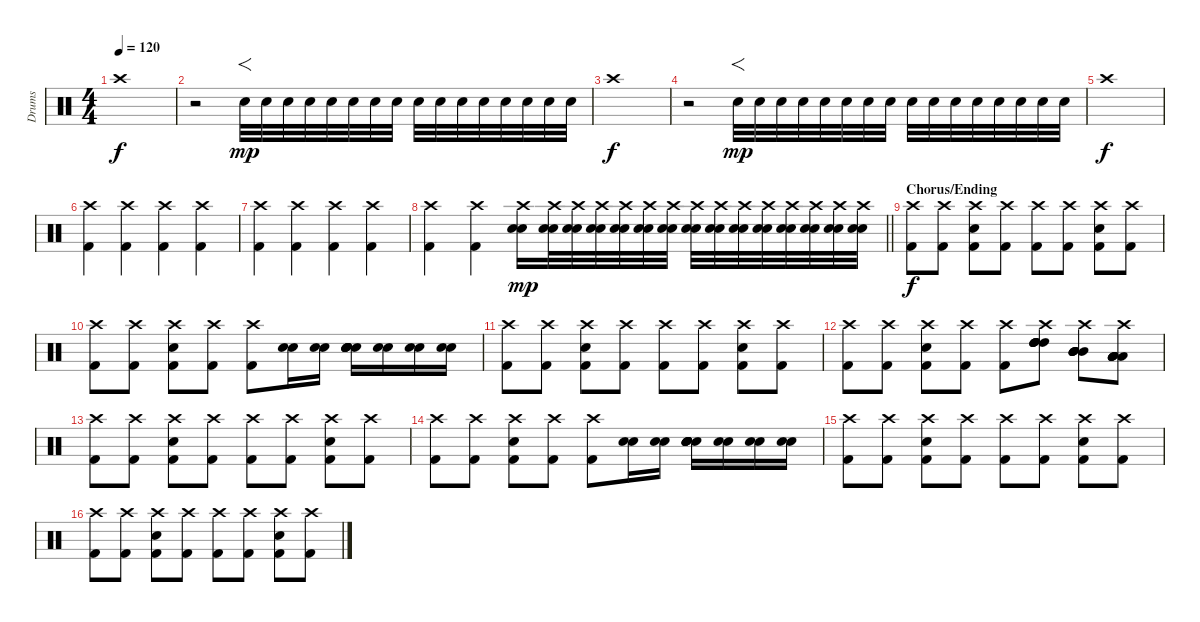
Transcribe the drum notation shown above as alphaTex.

\track ("Drums" "Drums") {instrument percussion}
\staff {score}
\articulation defaults
\ts (4 4)
\tempo 120
\clef neutral
\ks c "Crash high (hit)".1{dy f}
|
r.2 "Snare (hit) 2".32{f dy mp} "Snare (hit) 2".32 "Snare (hit) 2".32 "Snare (hit) 2".32 "Snare (hit) 2".32 "Snare (hit) 2".32 "Snare (hit) 2".32 "Snare (hit) 2".32 "Snare (hit) 2".32 "Snare (hit) 2".32 "Snare (hit) 2".32 "Snare (hit) 2".32 "Snare (hit) 2".32 "Snare (hit) 2".32 "Snare (hit) 2".32 "Snare (hit) 2".32 |
"Crash high (hit)".1{dy f} |
r.2 "Snare (hit) 2".32{f dy mp} "Snare (hit) 2".32 "Snare (hit) 2".32 "Snare (hit) 2".32 "Snare (hit) 2".32 "Snare (hit) 2".32 "Snare (hit) 2".32 "Snare (hit) 2".32 "Snare (hit) 2".32 "Snare (hit) 2".32 "Snare (hit) 2".32 "Snare (hit) 2".32 "Snare (hit) 2".32 "Snare (hit) 2".32 "Snare (hit) 2".32 "Snare (hit) 2".32 |
"Crash high (hit)".1{dy f} |
("Crash high (hit)" "Kick (hit) 2").4 ("Crash high (hit)" "Kick (hit) 2").4 ("Crash high (hit)" "Kick (hit) 2").4 ("Crash high (hit)" "Kick (hit) 2").4 |
("Crash high (hit)" "Kick (hit) 2").4 ("Crash high (hit)" "Kick (hit) 2").4 ("Crash high (hit)" "Kick (hit) 2").4 ("Crash high (hit)" "Kick (hit) 2").4 |
\barLineRight lightlight
("Crash high (hit)" "Kick (hit) 2").4 ("Crash high (hit)" "Kick (hit) 2").4 ("Crash high (hit)" "Snare (hit) 2" "Snare (hit) 2").16{dy mp} ("Crash high (hit)" "Snare (hit) 2" "Snare (hit) 2").32 ("Crash high (hit)" "Snare (hit) 2" "Snare (hit) 2").32 ("Crash high (hit)" "Snare (hit) 2" "Snare (hit) 2").32 ("Crash high (hit)" "Snare (hit) 2" "Snare (hit) 2").32 ("Crash high (hit)" "Snare (hit) 2" "Snare (hit) 2").32 ("Crash high (hit)" "Snare (hit) 2" "Snare (hit) 2").32 ("Crash high (hit)" "Snare (hit) 2" "Snare (hit) 2").32 ("Crash high (hit)" "Snare (hit) 2" "Snare (hit) 2").32 ("Crash high (hit)" "Snare (hit) 2" "Snare (hit) 2").32 ("Crash high (hit)" "Snare (hit) 2" "Snare (hit) 2").32 ("Crash high (hit)" "Snare (hit) 2" "Snare (hit) 2").32 ("Crash high (hit)" "Snare (hit) 2" "Snare (hit) 2").32 ("Crash high (hit)" "Snare (hit) 2" "Snare (hit) 2").32 ("Crash high (hit)" "Snare (hit) 2" "Snare (hit) 2").32 |
\section ("" "Chorus/Ending")
("Crash high (hit)" "Kick (hit) 2").8{dy f} ("Crash high (hit)" "Kick (hit) 2").8 ("Crash high (hit)" "Snare (hit) 2" "Kick (hit) 2").8 ("Crash high (hit)" "Kick (hit) 2").8 ("Crash high (hit)" "Kick (hit) 2").8 ("Crash high (hit)" "Kick (hit) 2").8 ("Crash high (hit)" "Snare (hit) 2" "Kick (hit) 2").8 ("Crash high (hit)" "Kick (hit) 2").8 |
("Crash high (hit)" "Kick (hit) 2").8 ("Crash high (hit)" "Kick (hit) 2").8 ("Crash high (hit)" "Snare (hit) 2" "Kick (hit) 2").8 ("Crash high (hit)" "Kick (hit) 2").8 ("Crash high (hit)" "Kick (hit) 2").8 ("Snare (hit) 2" "Snare (hit) 2").16 ("Snare (hit) 2" "Snare (hit) 2").16 ("Snare (hit) 2" "Snare (hit) 2" "Snare (hit) 2" "Snare (hit) 2" "Snare (hit) 2" "Snare (hit) 2").16 ("Snare (hit) 2" "Snare (hit) 2").16 ("Snare (hit) 2" "Snare (hit) 2").16 ("Snare (hit) 2" "Snare (hit) 2").16 |
("Crash high (hit)" "Kick (hit) 2").8 ("Crash high (hit)" "Kick (hit) 2").8 ("Crash high (hit)" "Snare (hit) 2" "Kick (hit) 2").8 ("Crash high (hit)" "Kick (hit) 2").8 ("Crash high (hit)" "Kick (hit) 2").8 ("Crash high (hit)" "Kick (hit) 2").8 ("Crash high (hit)" "Snare (hit) 2" "Kick (hit) 2").8 ("Crash high (hit)" "Kick (hit) 2").8 |
("Crash high (hit)" "Kick (hit) 2").8 ("Crash high (hit)" "Kick (hit) 2").8 ("Crash high (hit)" "Snare (hit) 2" "Kick (hit) 2").8 ("Crash high (hit)" "Kick (hit) 2").8 ("Crash high (hit)" "Kick (hit) 2").8 ("High Tom (hit)" "High Tom (hit)" "Crash high (hit)" "High Tom (hit)" "High Tom (hit)" "High Tom (hit)").8 ("Mid Tom (hit)" "Mid Tom (hit)" "Crash high (hit)" "Mid Tom (hit)" "Mid Tom (hit)" "Mid Tom (hit)").8 ("Low Tom (hit)" "Low Tom (hit)" "Crash high (hit)" "Low Tom (hit)" "Low Tom (hit)" "Low Tom (hit)").8 |
("Crash high (hit)" "Kick (hit) 2").8 ("Crash high (hit)" "Kick (hit) 2").8 ("Crash high (hit)" "Snare (hit) 2" "Kick (hit) 2").8 ("Crash high (hit)" "Kick (hit) 2").8 ("Crash high (hit)" "Kick (hit) 2").8 ("Crash high (hit)" "Kick (hit) 2").8 ("Crash high (hit)" "Snare (hit) 2" "Kick (hit) 2").8 ("Crash high (hit)" "Kick (hit) 2").8 |
("Crash high (hit)" "Kick (hit) 2").8 ("Crash high (hit)" "Kick (hit) 2").8 ("Crash high (hit)" "Snare (hit) 2" "Kick (hit) 2").8 ("Crash high (hit)" "Kick (hit) 2").8 ("Crash high (hit)" "Kick (hit) 2").8 ("Snare (hit) 2" "Snare (hit) 2").16 ("Snare (hit) 2" "Snare (hit) 2").16 ("Snare (hit) 2" "Snare (hit) 2" "Snare (hit) 2" "Snare (hit) 2" "Snare (hit) 2" "Snare (hit) 2").16 ("Snare (hit) 2" "Snare (hit) 2").16 ("Snare (hit) 2" "Snare (hit) 2").16 ("Snare (hit) 2" "Snare (hit) 2").16 |
("Crash high (hit)" "Kick (hit) 2").8 ("Crash high (hit)" "Kick (hit) 2").8 ("Crash high (hit)" "Snare (hit) 2" "Kick (hit) 2").8 ("Crash high (hit)" "Kick (hit) 2").8 ("Crash high (hit)" "Kick (hit) 2").8 ("Crash high (hit)" "Kick (hit) 2").8 ("Crash high (hit)" "Snare (hit) 2" "Kick (hit) 2").8 ("Crash high (hit)" "Kick (hit) 2").8 |
("Crash high (hit)" "Kick (hit) 2").8 ("Crash high (hit)" "Kick (hit) 2").8 ("Crash high (hit)" "Snare (hit) 2" "Kick (hit) 2").8 ("Crash high (hit)" "Kick (hit) 2").8 ("Crash high (hit)" "Kick (hit) 2").8 ("Crash high (hit)" "Kick (hit) 2").8 ("Crash high (hit)" "Snare (hit) 2" "Kick (hit) 2").8 ("Crash high (hit)" "Kick (hit) 2").8
